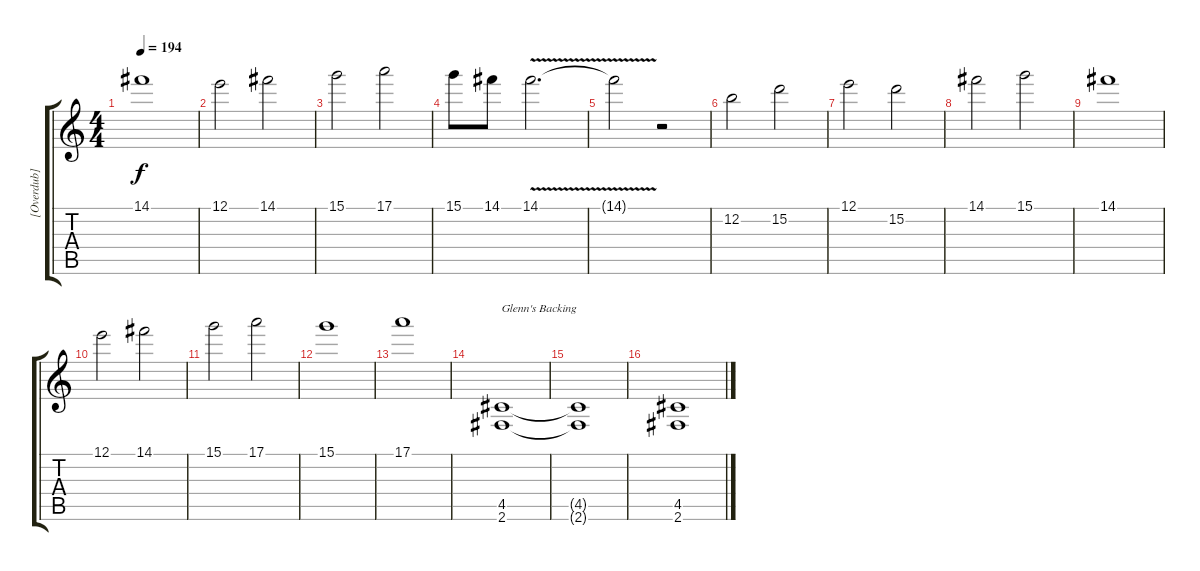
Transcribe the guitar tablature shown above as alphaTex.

\track ("[Overdub]" "[Overdub]") {instrument distortionguitar}
\staff {score tabs}
\tuning (E4 B3 G3 D3 A2 E2) {hide}
\ts (4 4)
\tempo 194
\clef g2
\ks c
14.1.1{dy f} |
12.1.2 14.1.2 |
15.1.2 17.1.2 |
15.1.8 14.1.8 14.1{v}.2{d} |
14.1{t}.2 r.2 |
12.2.2 15.2.2 |
12.1.2 15.2.2 |
14.1.2 15.1.2 |
14.1.1 |
12.1.2 14.1.2 |
15.1.2 17.1.2 |
15.1.1 |
17.1.1 |
(4.5 2.6).1{txt "Glenn's Backing" volume 14 balance 15} |
(4.5{t} 2.6{t}).1 |
(4.5 2.6).1
